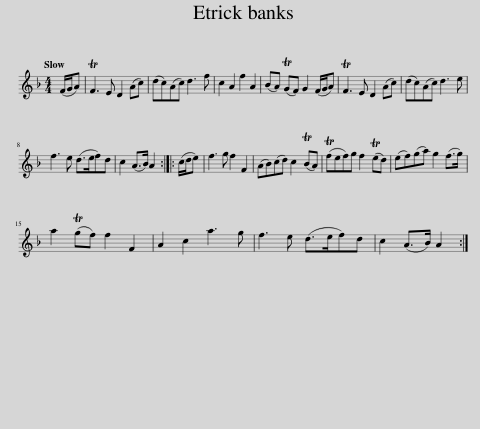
X:1
L:1/8
Q:1/4=120
M:4/4
I:linebreak $
K:F
V:1 treble
V:1
 (F/G/A) | TF3 E D2 (Ac) | (dc)(Ac) d3 f | c2 A2 f2 A2 | (BA) (TGF) G2 (F/G/A) | %5
 TF3 E D2 (Ac) | (dc)(Ac) d3 e |$ f3 e (d>ef)d | c2 (A>B) A2 :: (c/d/e) | %10
 f3 g f2 F2 | (AB)(cd) c2 (TBA) | (Tfef)g f2 (Ted) | (ef)(ga) g2 (f>g) |$ a2 (Tgf) f2 F2 | %15
 A2 c2 a3 g | f3 e (d>ef)d | c2 (A>B) A2 :| %18
